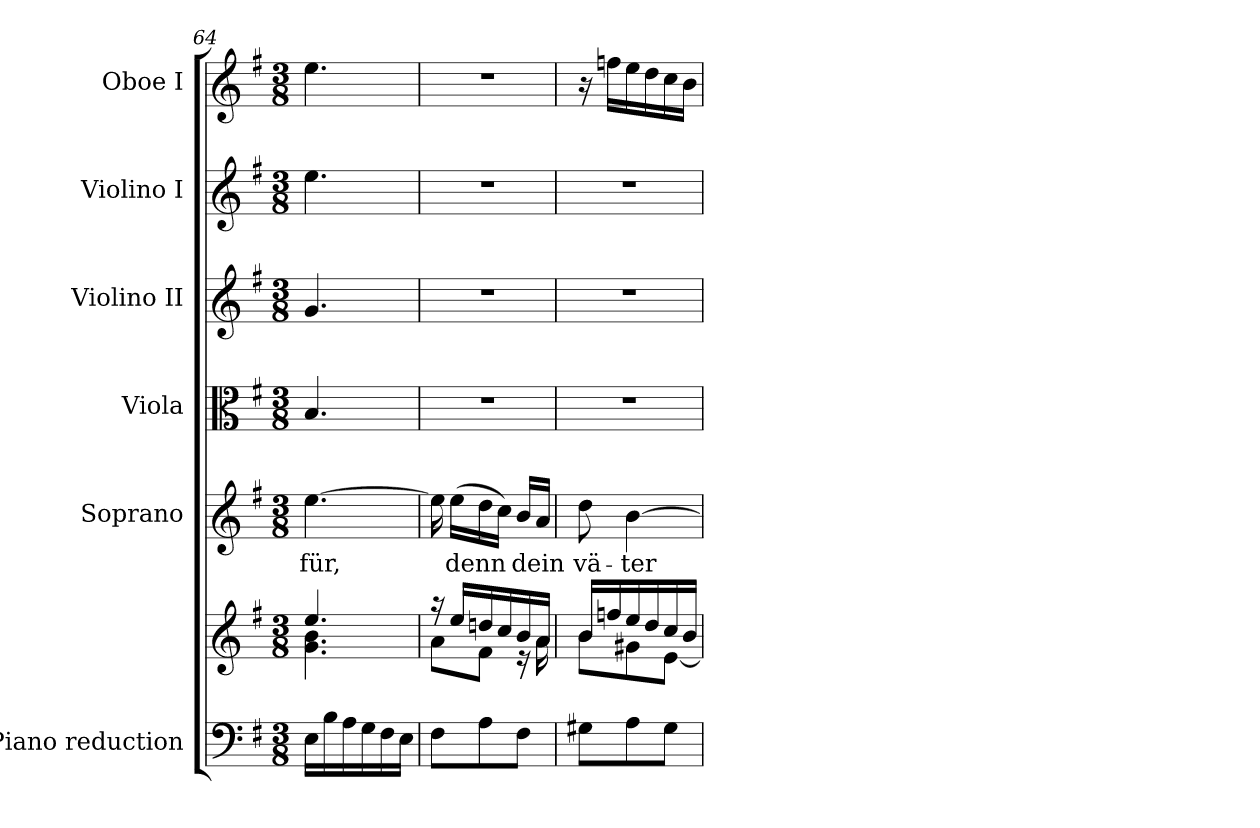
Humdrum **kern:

**kern	**kern	**kern	**text	**kern	**kern	**kern	**kern
*part6	*part6	*part5	*part5	*part4	*part3	*part2	*part1
*staff7	*staff6	*staff5	*staff5	*staff4	*staff3	*staff2	*staff1
*I"Piano reduction	*	*I"Soprano	*	*I"Viola	*I"Violino II	*I"Violino I	*I"Oboe I
*I'Pno	*	*	*	*I'Vla	*I'Vln	*I'Vln	*I'Ob
*clefF4	*clefG2	*clefG2	*	*clefC3	*clefG2	*clefG2	*clefG2
*k[f#]	*k[f#]	*k[f#]	*	*k[f#]	*k[f#]	*k[f#]	*k[f#]
*M3/8	*M3/8	*M3/8	*	*M3/8	*M3/8	*M3/8	*M3/8
=64	=64	=64	=64	=64	=64	=64	=64
*	*^	*	*	*	*	*	*
!	!	!	!	!LO:LY:b	!	!	!	!
16E\LL	4.ee/	4.g\ 4.b\	[4.ee\	für,	4.B/	4.g/	4.ee\	4.ee\
16B\	.	.	.	.	.	.	.	.
16A\	.	.	.	.	.	.	.	.
16G\	.	.	.	.	.	.	.	.
16F#\	.	.	.	.	.	.	.	.
16E\JJ	.	.	.	.	.	.	.	.
=65	=65	=65	=65	=65	=65	=65	=65	=65
8F#\L	16r	8a\L	16ee\]	.	4.r	4.r	4.r	4.r
!	!	!	!	!LO:LY:b	!	!	!	!
.	16ee/LL	.	(16ee\LL	denn	.	.	.	.
8A\	16ddn/	8f#\J	16dd\	.	.	.	.	.
.	16cc/	.	16cc\JJ)	.	.	.	.	.
!	!	!	!	!LO:LY:b	!	!	!	!
8F#\J	16b/	16r	16b/LL	dein	.	.	.	.
.	16a/JJ	16a\	16a/JJ	.	.	.	.	.
=66	=66	=66	=66	=66	=66	=66	=66	=66
!	!	!	!	!LO:LY:b	!	!	!	!
8G#X\L	16b/LL	8b\L	8dd\	vä-	4.r	4.r	4.r	16r
.	16ffn/	.	.	.	.	.	.	16ffn\LL
!	!	!	!	!LO:LY:b	!	!	!	!
8A\	16ee/	8g#X\	[4b\	-ter-	.	.	.	16ee\
.	16dd/	.	.	.	.	.	.	16dd\
8G#\J	16cc/	[8e\J	.	.	.	.	.	16cc\
.	16b/JJ	.	.	.	.	.	.	16b\JJ
*	*v	*v	*	*	*	*	*	*
=	=	=	=	=	=	=	=
*-	*-	*-	*-	*-	*-	*-	*-
